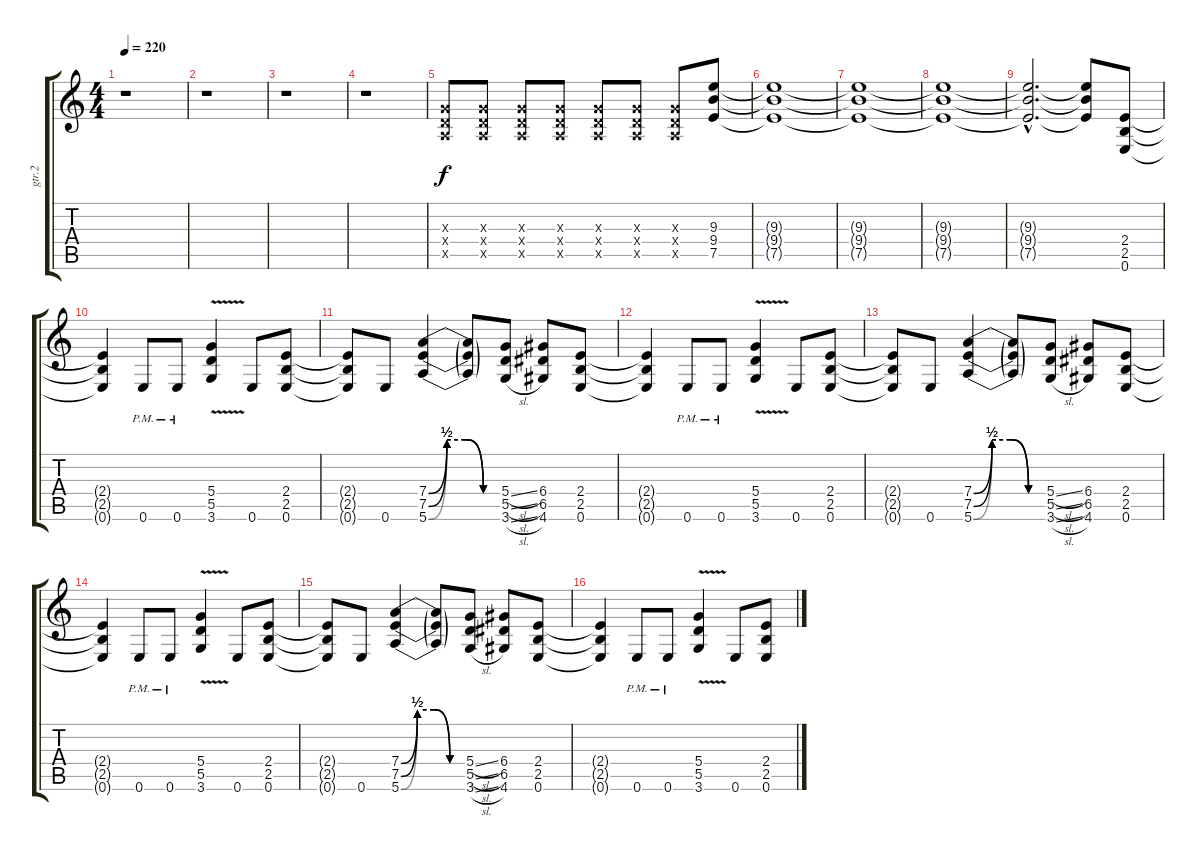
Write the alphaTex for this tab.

\track ("gtr.2" "gtr.2") {instrument overdrivenguitar}
\staff {score tabs}
\tuning (E4 B3 G3 D3 A2 E2) {hide}
\ts (4 4)
\tempo 220
\clef g2
\ks c
r.1{dy f instrument overdrivenguitar} |
r.1 |
r.1 |
r.1 |
(0.3{x} 0.4{x} 0.5{x}).8 (0.3{x} 0.4{x} 0.5{x}).8 (0.3{x} 0.4{x} 0.5{x}).8 (0.3{x} 0.4{x} 0.5{x}).8 (0.3{x} 0.4{x} 0.5{x}).8 (0.3{x} 0.4{x} 0.5{x}).8 (0.3{x} 0.4{x} 0.5{x}).8 (9.3 9.4 7.5).8 |
(9.3{t} 9.4{t} 7.5{t}).1 |
(9.3{t} 9.4{t} 7.5{t}).1 |
(9.3{t} 9.4{t} 7.5{t}).1 |
(9.3{hac t} 9.4{hac t} 7.5{hac t}).2{d} (9.3{t} 9.4{t} 7.5{t}).8 (2.4 2.5 0.6).8 |
(2.4{t} 2.5{t} 0.6{t}).4 0.6{pm}.8 0.6{pm}.8 (5.4{v} 5.5{v} 3.6{v}).4 0.6.8 (2.4 2.5 0.6).8 |
(2.4{t} 2.5{t} 0.6{t}).8 0.6.8 (7.4{be (custom 0 0 15 2 30 2 45 0 60 0)} 7.5{be (custom 0 0 15 2 30 2 45 0 60 0)} 5.6{be (custom 0 0 15 2 30 2 45 0 60 0)}).4 (7.4{t} 7.5{t} 5.6{t}).8 (5.4{sl} 5.5{sl} 3.6{sl}).8 (6.4 6.5 4.6).8 (2.4 2.5 0.6).8 |
(2.4{t} 2.5{t} 0.6{t}).4 0.6{pm}.8 0.6{pm}.8 (5.4{v} 5.5{v} 3.6{v}).4 0.6.8 (2.4 2.5 0.6).8 |
(2.4{t} 2.5{t} 0.6{t}).8 0.6.8 (7.4{be (custom 0 0 15 2 30 2 45 0 60 0)} 7.5{be (custom 0 0 15 2 30 2 45 0 60 0)} 5.6{be (custom 0 0 15 2 30 2 45 0 60 0)}).4 (7.4{t} 7.5{t} 5.6{t}).8 (5.4{sl} 5.5{sl} 3.6{sl}).8 (6.4 6.5 4.6).8 (2.4 2.5 0.6).8 |
(2.4{t} 2.5{t} 0.6{t}).4 0.6{pm}.8 0.6{pm}.8 (5.4{v} 5.5{v} 3.6{v}).4 0.6.8 (2.4 2.5 0.6).8 |
(2.4{t} 2.5{t} 0.6{t}).8 0.6.8 (7.4{be (custom 0 0 15 2 30 2 45 0 60 0)} 7.5{be (custom 0 0 15 2 30 2 45 0 60 0)} 5.6{be (custom 0 0 15 2 30 2 45 0 60 0)}).4 (7.4{t} 7.5{t} 5.6{t}).8 (5.4{sl} 5.5{sl} 3.6{sl}).8 (6.4 6.5 4.6).8 (2.4 2.5 0.6).8 |
(2.4{t} 2.5{t} 0.6{t}).4 0.6{pm}.8 0.6{pm}.8 (5.4{v} 5.5{v} 3.6{v}).4 0.6.8 (2.4 2.5 0.6).8
